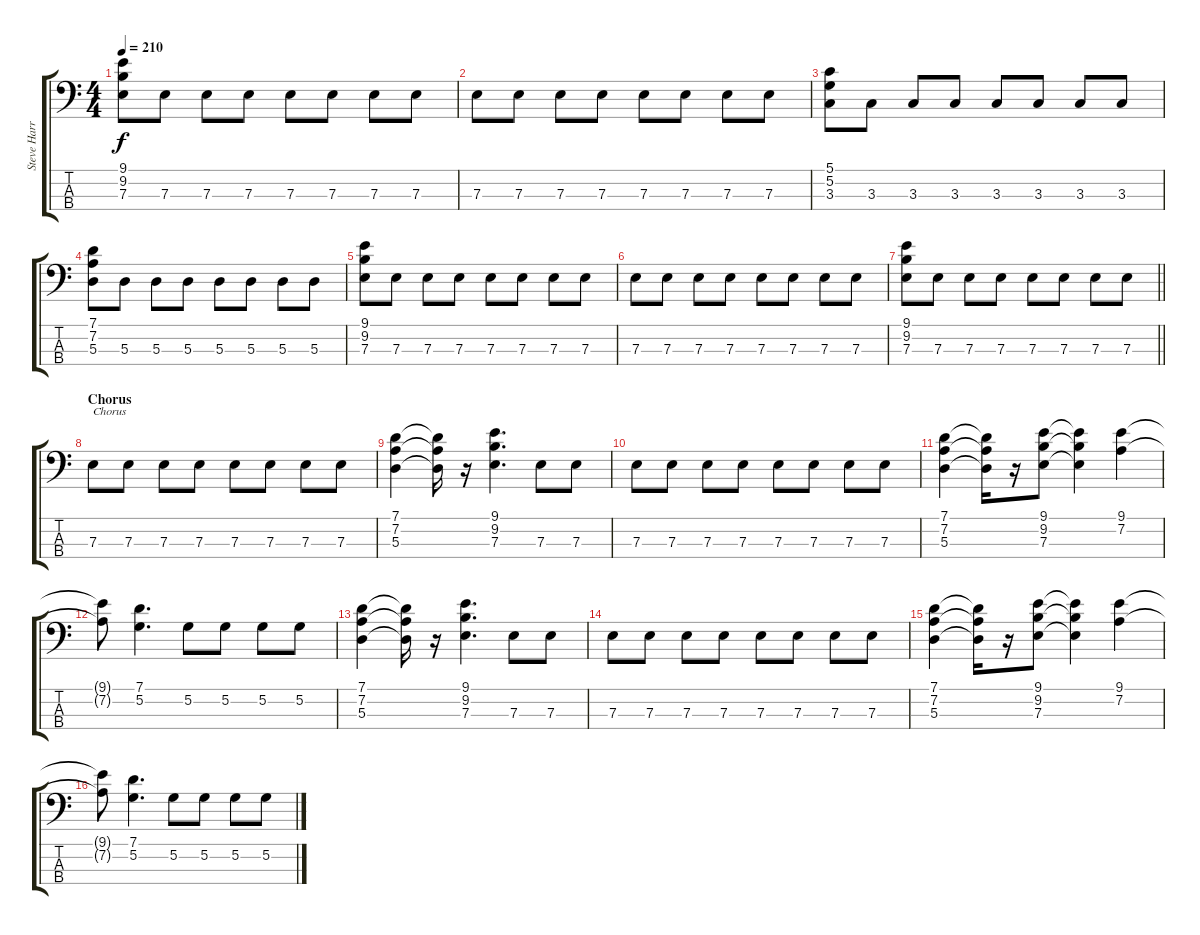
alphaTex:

\track ("Steve Harris" "Steve Harr") {instrument electricbassfinger}
\staff {score tabs}
\tuning (G2 D2 A1 E1) {hide}
\ts (4 4)
\tempo 210
\clef f4
\ks c
(9.1 9.2 7.3).8{dy f} 7.3.8 7.3.8 7.3.8 7.3.8 7.3.8 7.3.8 7.3.8 |
7.3.8 7.3.8 7.3.8 7.3.8 7.3.8 7.3.8 7.3.8 7.3.8 |
(5.1 5.2 3.3).8 3.3.8 3.3.8 3.3.8 3.3.8 3.3.8 3.3.8 3.3.8 |
(7.1 7.2 5.3).8 5.3.8 5.3.8 5.3.8 5.3.8 5.3.8 5.3.8 5.3.8 |
(9.1 9.2 7.3).8 7.3.8 7.3.8 7.3.8 7.3.8 7.3.8 7.3.8 7.3.8 |
7.3.8 7.3.8 7.3.8 7.3.8 7.3.8 7.3.8 7.3.8 7.3.8 |
\barLineRight lightlight
(9.1 9.2 7.3).8 7.3.8 7.3.8 7.3.8 7.3.8 7.3.8 7.3.8 7.3.8 |
\section ("" "Chorus")
7.3.8{txt "Chorus"} 7.3.8 7.3.8 7.3.8 7.3.8 7.3.8 7.3.8 7.3.8 |
(7.1 7.2 5.3).4 (7.1{t} 7.2{t} 5.3{t}).16 r.16 (9.1 9.2 7.3).4{d} 7.3.8 7.3.8 |
7.3.8 7.3.8 7.3.8 7.3.8 7.3.8 7.3.8 7.3.8 7.3.8 |
(7.1 7.2 5.3).4 (7.1{t} 7.2{t} 5.3{t}).16 r.16 (9.1 9.2 7.3).8 (9.1{t} 9.2{t} 7.3{t}).4 (9.1 7.2).4 |
(9.1{t} 7.2{t}).8 (7.1 5.2).4{d} 5.2.8 5.2.8 5.2.8 5.2.8 |
(7.1 7.2 5.3).4 (7.1{t} 7.2{t} 5.3{t}).16 r.16 (9.1 9.2 7.3).4{d} 7.3.8 7.3.8 |
7.3.8 7.3.8 7.3.8 7.3.8 7.3.8 7.3.8 7.3.8 7.3.8 |
(7.1 7.2 5.3).4 (7.1{t} 7.2{t} 5.3{t}).16 r.16 (9.1 9.2 7.3).8 (9.1{t} 9.2{t} 7.3{t}).4 (9.1 7.2).4 |
(9.1{t} 7.2{t}).8 (7.1 5.2).4{d} 5.2.8 5.2.8 5.2.8 5.2.8
